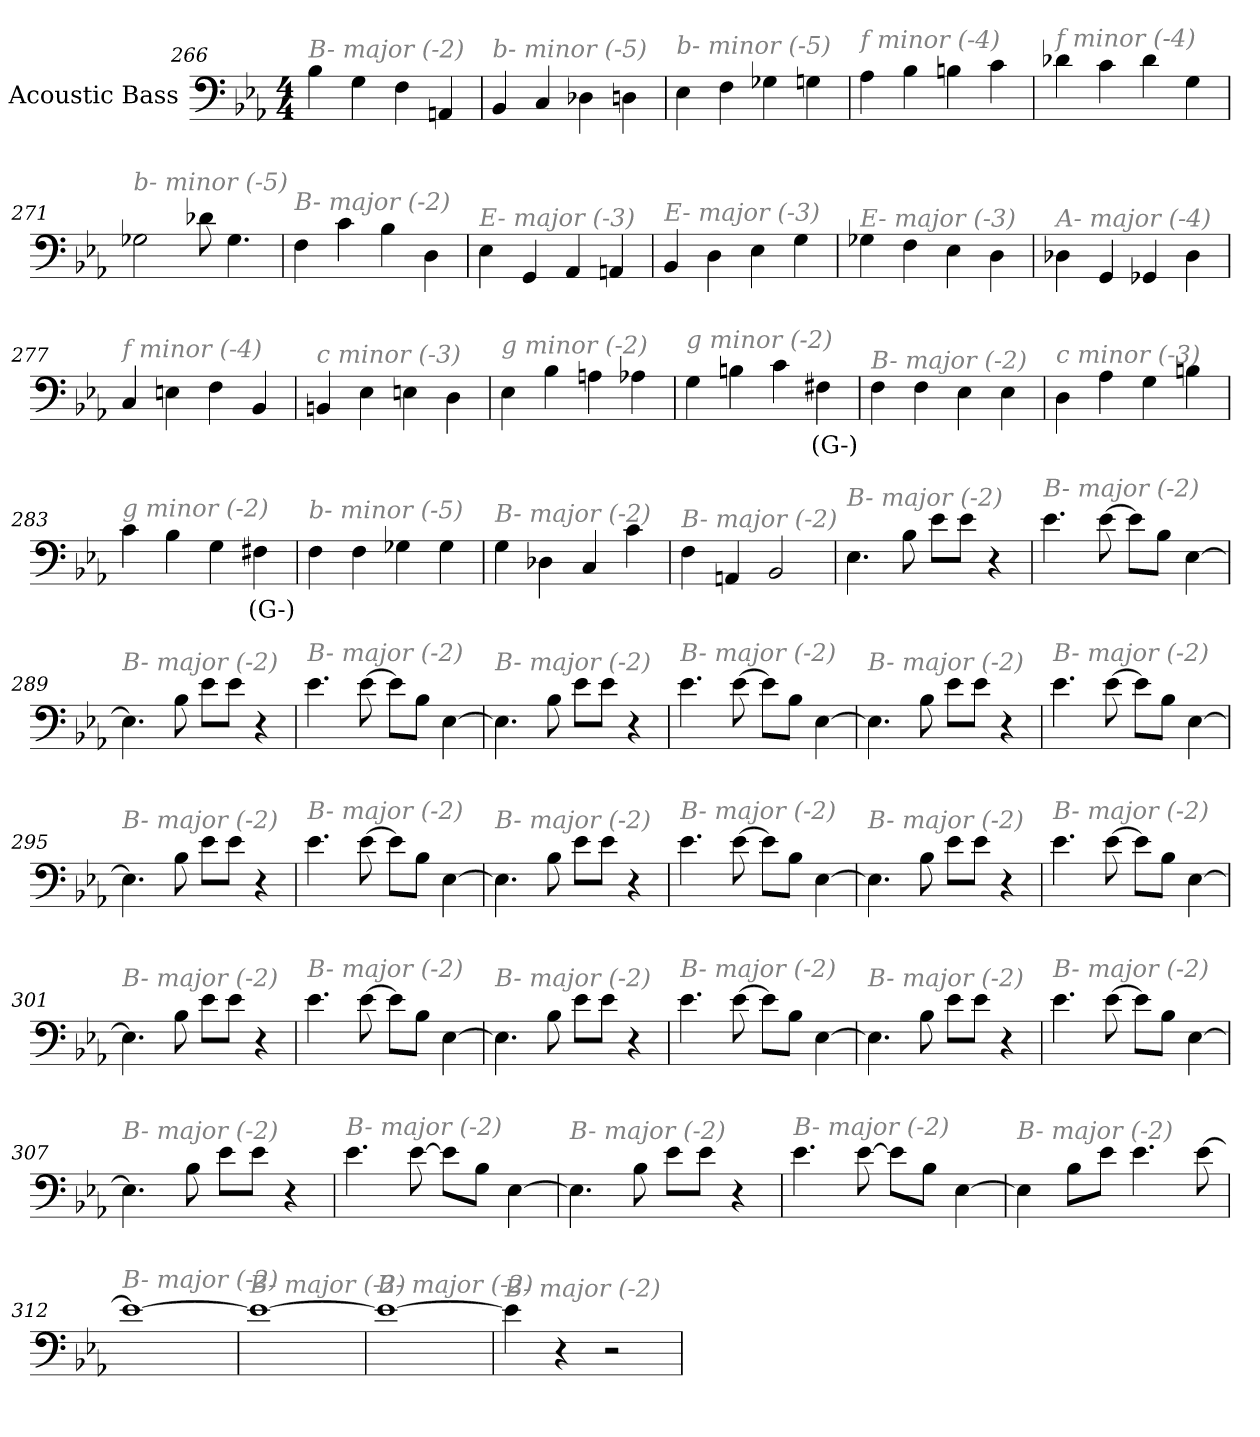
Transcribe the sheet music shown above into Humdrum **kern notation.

**kern	**text
*part1	*part1
*staff1	*staff1
*I"Acoustic Bass	*
*clefF4	*
*ITrd7c12	*
*k[b-e-a-]	*
*E-:	*
*M4/4	*
=266	=266
!LO:TX:i:color=#808080:t=B- major (-2)	!
4BB-	.
4GG	.
4FF	.
4AAAn	.
=267	=267
!LO:TX:i:color=#808080:t=b- minor (-5)	!
4BBB-	.
4CC	.
4DD-X	.
4DDn	.
=268	=268
!LO:TX:i:color=#808080:t=b- minor (-5)	!
4EE-	.
4FF	.
4GG-X	.
4GGn	.
=269	=269
!LO:TX:i:color=#808080:t=f minor (-4)	!
4AA-	.
4BB-	.
4BBn	.
4C	.
=270	=270
!LO:TX:i:color=#808080:t=f minor (-4)	!
4D-X	.
4C	.
4D-	.
4GG	.
=271	=271
!LO:TX:i:color=#808080:t=b- minor (-5)	!
2GG-X	.
8D-X	.
4.GG-	.
=272	=272
!LO:TX:i:color=#808080:t=B- major (-2)	!
4FF	.
4C	.
4BB-	.
4DD	.
=273	=273
!LO:TX:i:color=#808080:t=E- major (-3)	!
4EE-	.
4GGG	.
4AAA-	.
4AAAn	.
=274	=274
!LO:TX:i:color=#808080:t=E- major (-3)	!
4BBB-	.
4DD	.
4EE-	.
4GG	.
=275	=275
!LO:TX:i:color=#808080:t=E- major (-3)	!
4GG-X	.
4FF	.
4EE-	.
4DD	.
=276	=276
!LO:TX:i:color=#808080:t=A- major (-4)	!
4DD-X	.
4GGG	.
4GGG-X	.
4DD-	.
=277	=277
!LO:TX:i:color=#808080:t=f minor (-4)	!
4CC	.
4EEn	.
4FF	.
4BBB-	.
=278	=278
!LO:TX:i:color=#808080:t=c minor (-3)	!
4BBBn	.
4EE-	.
4EEn	.
4DD	.
=279	=279
!LO:TX:i:color=#808080:t=g minor (-2)	!
4EE-	.
4BB-	.
4AAn	.
4AA-X	.
=280	=280
!LO:TX:i:color=#808080:t=g minor (-2)	!
4GG	.
4BBn	.
4C	.
4FF#Xi	(G-)
=281	=281
!LO:TX:i:color=#808080:t=B- major (-2)	!
4FF	.
4FF	.
4EE-	.
4EE-	.
=282	=282
!LO:TX:i:color=#808080:t=c minor (-3)	!
4DD	.
4AA-	.
4GG	.
4BBn	.
=283	=283
!LO:TX:i:color=#808080:t=g minor (-2)	!
4C	.
4BB-	.
4GG	.
4FF#Xi	(G-)
=284	=284
!LO:TX:i:color=#808080:t=b- minor (-5)	!
4FF	.
4FF	.
4GG-X	.
4GG-	.
=285	=285
!LO:TX:i:color=#808080:t=B- major (-2)	!
4GG	.
4DD-X	.
4CC	.
4C	.
=286	=286
!LO:TX:i:color=#808080:t=B- major (-2)	!
4FF	.
4AAAn	.
2BBB-	.
=287	=287
!LO:TX:i:color=#808080:t=B- major (-2)	!
4.EE-	.
8BB-	.
8E-L	.
8E-J	.
4r	.
=288	=288
!LO:TX:i:color=#808080:t=B- major (-2)	!
4.E-	.
[8E-	.
8E-L]	.
8BB-J	.
[4EE-	.
=289	=289
!LO:TX:i:color=#808080:t=B- major (-2)	!
4.EE-]	.
8BB-	.
8E-L	.
8E-J	.
4r	.
=290	=290
!LO:TX:i:color=#808080:t=B- major (-2)	!
4.E-	.
[8E-	.
8E-L]	.
8BB-J	.
[4EE-	.
=291	=291
!LO:TX:i:color=#808080:t=B- major (-2)	!
4.EE-]	.
8BB-	.
8E-L	.
8E-J	.
4r	.
=292	=292
!LO:TX:i:color=#808080:t=B- major (-2)	!
4.E-	.
[8E-	.
8E-L]	.
8BB-J	.
[4EE-	.
=293	=293
!LO:TX:i:color=#808080:t=B- major (-2)	!
4.EE-]	.
8BB-	.
8E-L	.
8E-J	.
4r	.
=294	=294
!LO:TX:i:color=#808080:t=B- major (-2)	!
4.E-	.
[8E-	.
8E-L]	.
8BB-J	.
[4EE-	.
=295	=295
!LO:TX:i:color=#808080:t=B- major (-2)	!
4.EE-]	.
8BB-	.
8E-L	.
8E-J	.
4r	.
=296	=296
!LO:TX:i:color=#808080:t=B- major (-2)	!
4.E-	.
[8E-	.
8E-L]	.
8BB-J	.
[4EE-	.
=297	=297
!LO:TX:i:color=#808080:t=B- major (-2)	!
4.EE-]	.
8BB-	.
8E-L	.
8E-J	.
4r	.
=298	=298
!LO:TX:i:color=#808080:t=B- major (-2)	!
4.E-	.
[8E-	.
8E-L]	.
8BB-J	.
[4EE-	.
=299	=299
!LO:TX:i:color=#808080:t=B- major (-2)	!
4.EE-]	.
8BB-	.
8E-L	.
8E-J	.
4r	.
=300	=300
!LO:TX:i:color=#808080:t=B- major (-2)	!
4.E-	.
[8E-	.
8E-L]	.
8BB-J	.
[4EE-	.
=301	=301
!LO:TX:i:color=#808080:t=B- major (-2)	!
4.EE-]	.
8BB-	.
8E-L	.
8E-J	.
4r	.
=302	=302
!LO:TX:i:color=#808080:t=B- major (-2)	!
4.E-	.
[8E-	.
8E-L]	.
8BB-J	.
[4EE-	.
=303	=303
!LO:TX:i:color=#808080:t=B- major (-2)	!
4.EE-]	.
8BB-	.
8E-L	.
8E-J	.
4r	.
=304	=304
!LO:TX:i:color=#808080:t=B- major (-2)	!
4.E-	.
[8E-	.
8E-L]	.
8BB-J	.
[4EE-	.
=305	=305
!LO:TX:i:color=#808080:t=B- major (-2)	!
4.EE-]	.
8BB-	.
8E-L	.
8E-J	.
4r	.
=306	=306
!LO:TX:i:color=#808080:t=B- major (-2)	!
4.E-	.
[8E-	.
8E-L]	.
8BB-J	.
[4EE-	.
=307	=307
!LO:TX:i:color=#808080:t=B- major (-2)	!
4.EE-]	.
8BB-	.
8E-L	.
8E-J	.
4r	.
=308	=308
!LO:TX:i:color=#808080:t=B- major (-2)	!
4.E-	.
[8E-	.
8E-L]	.
8BB-J	.
[4EE-	.
=309	=309
!LO:TX:i:color=#808080:t=B- major (-2)	!
4.EE-]	.
8BB-	.
8E-L	.
8E-J	.
4r	.
=310	=310
!LO:TX:i:color=#808080:t=B- major (-2)	!
4.E-	.
[8E-	.
8E-L]	.
8BB-J	.
[4EE-	.
=311	=311
!LO:TX:i:color=#808080:t=B- major (-2)	!
4EE-]	.
8BB-L	.
8E-J	.
4.E-	.
[8E-	.
=312	=312
!LO:TX:i:color=#808080:t=B- major (-2)	!
1E-_	.
=313	=313
!LO:TX:i:color=#808080:t=B- major (-2)	!
1E-_	.
=314	=314
!LO:TX:i:color=#808080:t=B- major (-2)	!
1E-_	.
=315	=315
!LO:TX:i:color=#808080:t=B- major (-2)	!
4E-]	.
4r	.
2r	.
=	=
*-	*-
